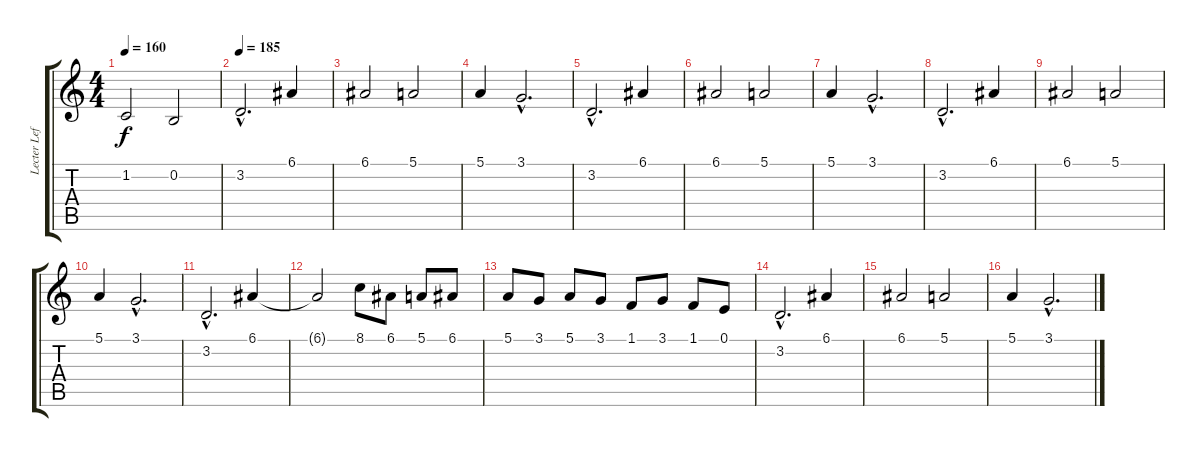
\track ("Lecter Left" "Lecter Lef") {instrument pad4choir}
\staff {score tabs}
\tuning (E4 B3 G3 D3 A2 E2) {hide}
\ts (4 4)
\tempo 160
\clef g2
\ks c
1.2.2{dy f} 0.2.2 |
\tempo 185
3.2{hac}.2{d} 6.1.4 |
6.1.2 5.1.2 |
5.1.4 3.1{hac}.2{d} |
3.2{hac}.2{d} 6.1.4 |
6.1.2 5.1.2 |
5.1.4 3.1{hac}.2{d} |
3.2{hac}.2{d} 6.1.4 |
6.1.2 5.1.2 |
5.1.4 3.1{hac}.2{d} |
3.2{hac}.2{d} 6.1.4 |
6.1{t}.2 8.1.8 6.1.8 5.1.8 6.1.8 |
5.1.8 3.1.8 5.1.8 3.1.8 1.1.8 3.1.8 1.1.8 0.1.8 |
3.2{hac}.2{d} 6.1.4 |
6.1.2 5.1.2 |
5.1.4 3.1{hac}.2{d}
